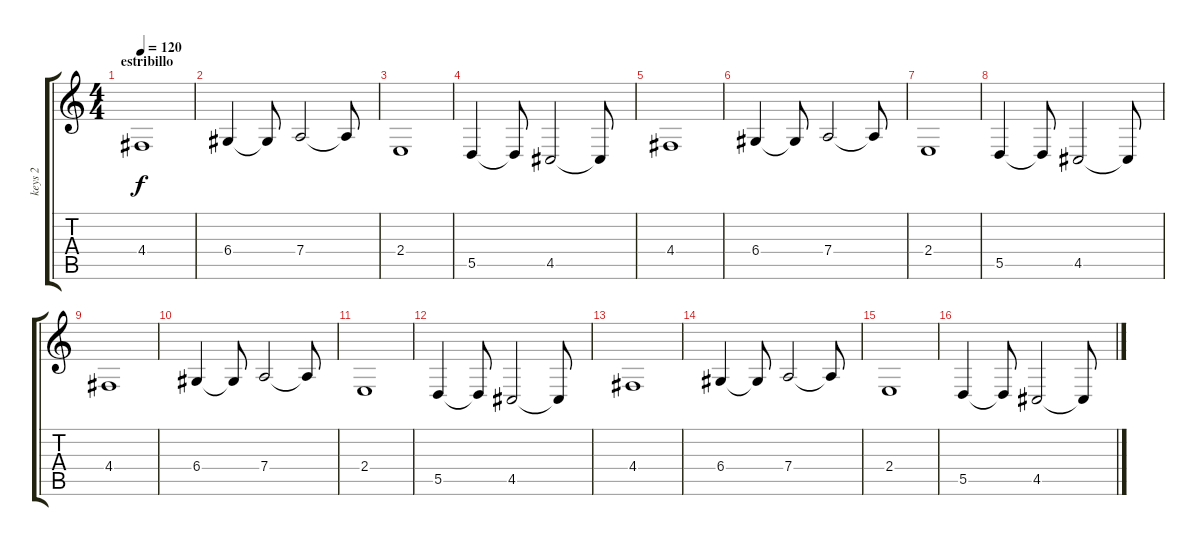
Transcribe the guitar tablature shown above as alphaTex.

\track ("keys 2" "keys 2") {instrument synthstrings2}
\staff {score tabs}
\tuning (E4 B3 G3 D3 A2 E2) {hide}
\ts (4 4)
\section ("" "estribillo")
\tempo 120
\clef g2
\ks c
4.4.1{dy f} |
6.4.4 6.4{t}.8 7.4.2 7.4{t}.8 |
2.4.1 |
5.5.4 5.5{t}.8 4.5.2 4.5{t}.8 |
4.4.1 |
6.4.4 6.4{t}.8 7.4.2 7.4{t}.8 |
2.4.1 |
5.5.4 5.5{t}.8 4.5.2 4.5{t}.8 |
4.4.1 |
6.4.4 6.4{t}.8 7.4.2 7.4{t}.8 |
2.4.1 |
5.5.4 5.5{t}.8 4.5.2 4.5{t}.8 |
4.4.1 |
6.4.4 6.4{t}.8 7.4.2 7.4{t}.8 |
2.4.1 |
5.5.4 5.5{t}.8 4.5.2 4.5{t}.8
